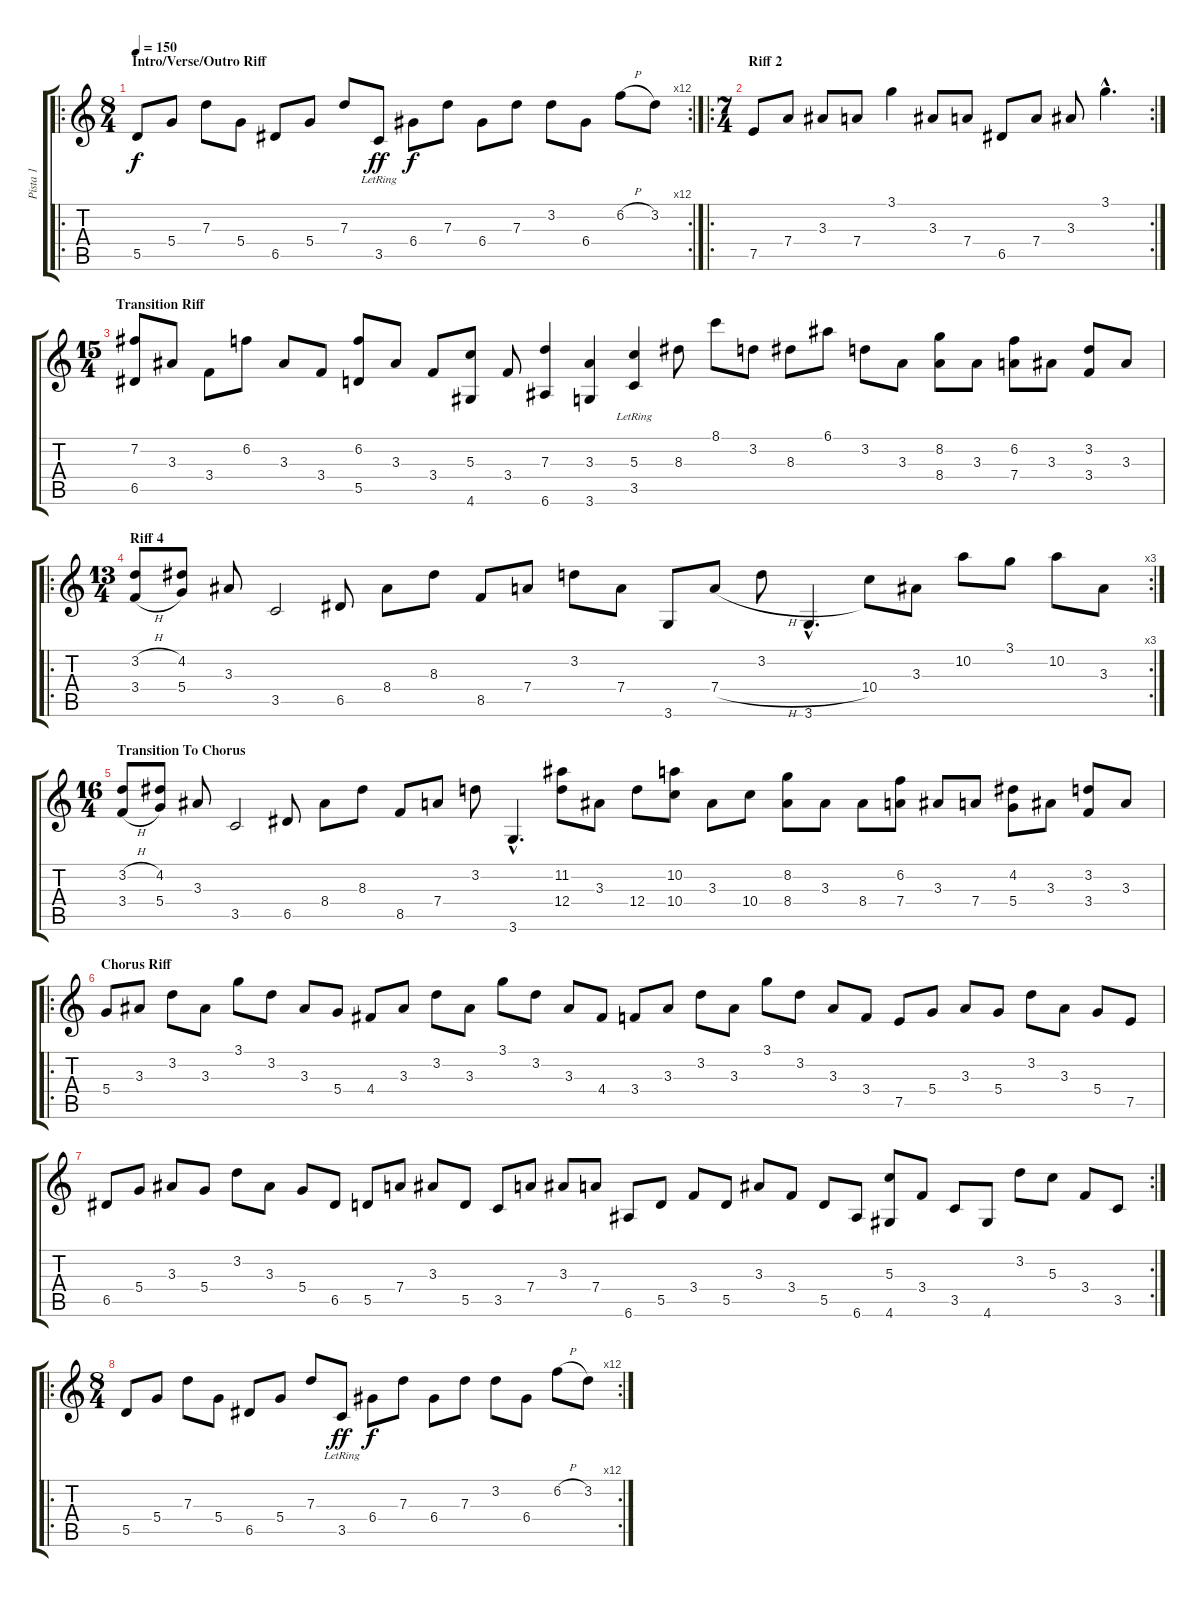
\track ("Pista 1" "Pista 1") {instrument acousticguitarnylon}
\staff {score tabs}
\tuning (E4 B3 G3 D3 A2 E2) {hide}
\ro
\rc 12
\ts (8 4)
\section ("" "Intro/Verse/Outro Riff")
\tempo 150
\clef g2
\ks c
5.5.8{dy f instrument acousticguitarnylon} 5.4.8 7.3.8 5.4.8 6.5.8 5.4.8 7.3.8 3.5{lr}.8{dy ff} 6.4.8{dy f} 7.3.8 6.4.8 7.3.8 3.2.8 6.4.8 6.2{h}.8 3.2.8 |
\ro
\rc 2
\ts (7 4)
\section ("" "Riff 2")
7.5.8 7.4.8 3.3.8 7.4.8 3.1.4 3.3.8 7.4.8 6.5.8 7.4.8 3.3.8 3.1{hac}.4{d} |
\ts (15 4)
\section ("" "Transition Riff")
(7.2 6.5).8 3.3.8 3.4.8 6.2.8 3.3.8 3.4.8 (6.2 5.5).8 3.3.8 3.4.8 (5.3 4.6).8 3.4.8 (7.3 6.6).4 (3.3 3.6).4 (5.3{lr} 3.5{lr}).4 8.3.8 8.1.8 3.2.8 8.3.8 6.1.8 3.2.8 3.3.8 (8.2 8.4).8 3.3.8 (6.2 7.4).8 3.3.8 (3.2 3.4).8 3.3.8 |
\ro
\rc 3
\ts (13 4)
\section ("" "Riff 4")
(3.2{h} 3.4{h}).8 (4.2 5.4).8 3.3.8 3.5.2 6.5.8 8.4.8 8.3.8 8.5.8 7.4.8 3.2.8 7.4.8 3.6.8 7.4{h}.8 3.2.8 3.6{hac}.4{d} 10.4.8 3.3.8 10.2.8 3.1.8 10.2.8 3.3.8 |
\ts (16 4)
\section ("" "Transition To Chorus")
(3.2{h} 3.4{h}).8 (4.2 5.4).8 3.3.8 3.5.2 6.5.8 8.4.8 8.3.8 8.5.8 7.4.8 3.2.8 3.6{hac}.4{d} (11.2 12.4).8 3.3.8 12.4.8 (10.2 10.4).8 3.3.8 10.4.8 (8.2 8.4).8 3.3.8 8.4.8 (6.2 7.4).8 3.3.8 7.4.8 (4.2 5.4).8 3.3.8 (3.2 3.4).8 3.3.8 |
\ro
\section ("" "Chorus Riff")
5.4.8 3.3.8 3.2.8 3.3.8 3.1.8 3.2.8 3.3.8 5.4.8 4.4.8 3.3.8 3.2.8 3.3.8 3.1.8 3.2.8 3.3.8 4.4.8 3.4.8 3.3.8 3.2.8 3.3.8 3.1.8 3.2.8 3.3.8 3.4.8 7.5.8 5.4.8 3.3.8 5.4.8 3.2.8 3.3.8 5.4.8 7.5.8 |
\rc 2
6.5.8 5.4.8 3.3.8 5.4.8 3.2.8 3.3.8 5.4.8 6.5.8 5.5.8 7.4.8 3.3.8 5.5.8 3.5.8 7.4.8 3.3.8 7.4.8 6.6.8 5.5.8 3.4.8 5.5.8 3.3.8 3.4.8 5.5.8 6.6.8 (5.3 4.6).8 3.4.8 3.5.8 4.6.8 3.2.8 5.3.8 3.4.8 3.5.8 |
\ro
\rc 12
\ts (8 4)
5.5.8 5.4.8 7.3.8 5.4.8 6.5.8 5.4.8 7.3.8 3.5{lr}.8{dy ff} 6.4.8{dy f} 7.3.8 6.4.8 7.3.8 3.2.8 6.4.8 6.2{h}.8 3.2.8
